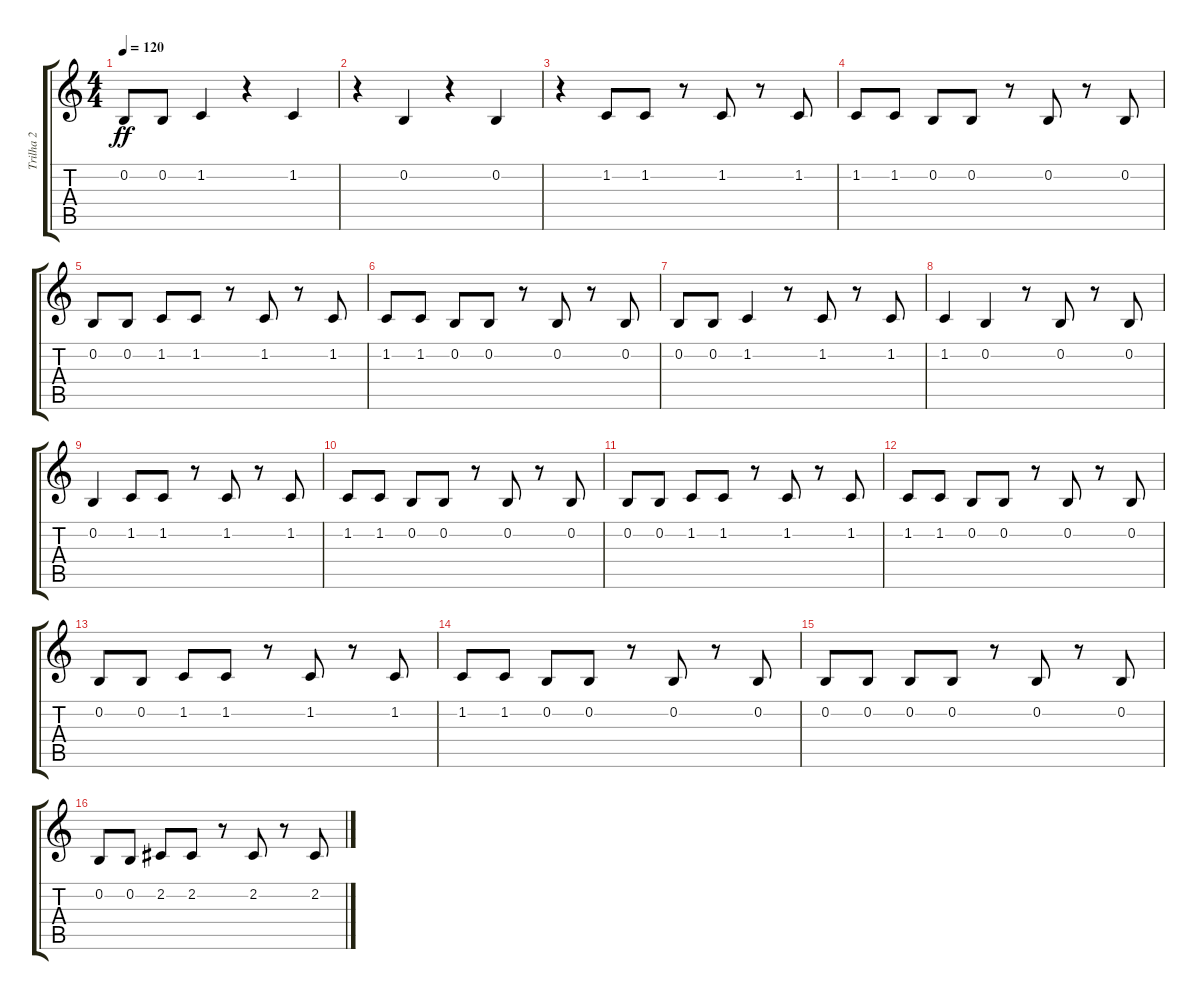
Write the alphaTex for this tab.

\track ("Trilha 2" "Trilha 2") {instrument tremolostrings}
\staff {score tabs}
\tuning (E4 B3 G3 D3 A2 E2) {hide}
\ts (4 4)
\tempo 120
\clef g2
\ks c
0.2.8{dy ff} 0.2.8 1.2.4 r.4 1.2.4 |
r.4 0.2.4 r.4 0.2.4 |
r.4 1.2.8{balance 8 instrument orchestrahit} 1.2.8 r.8 1.2.8 r.8 1.2.8 |
1.2.8 1.2.8 0.2.8{balance 8 instrument tremolostrings} 0.2.8 r.8 0.2.8 r.8 0.2.8 |
0.2.8 0.2.8 1.2.8 1.2.8 r.8 1.2.8 r.8 1.2.8 |
1.2.8 1.2.8 0.2.8 0.2.8 r.8 0.2.8 r.8 0.2.8 |
0.2.8 0.2.8 1.2.4{volume 14 instrument pizzicatostrings} r.8 1.2.8 r.8 1.2.8 |
1.2.4 0.2.4 r.8 0.2.8 r.8 0.2.8 |
0.2.4 1.2.8{balance 8 instrument tremolostrings} 1.2.8 r.8 1.2.8 r.8 1.2.8 |
1.2.8 1.2.8 0.2.8 0.2.8 r.8 0.2.8 r.8 0.2.8 |
0.2.8 0.2.8 1.2.8 1.2.8 r.8 1.2.8 r.8 1.2.8 |
1.2.8 1.2.8 0.2.8 0.2.8 r.8 0.2.8 r.8 0.2.8 |
0.2.8 0.2.8 1.2.8 1.2.8 r.8 1.2.8 r.8 1.2.8 |
1.2.8 1.2.8 0.2.8 0.2.8 r.8 0.2.8 r.8 0.2.8 |
0.2.8 0.2.8 0.2.8 0.2.8 r.8 0.2.8 r.8 0.2.8 |
0.2.8 0.2.8 2.2.8 2.2.8 r.8 2.2.8 r.8 2.2.8
